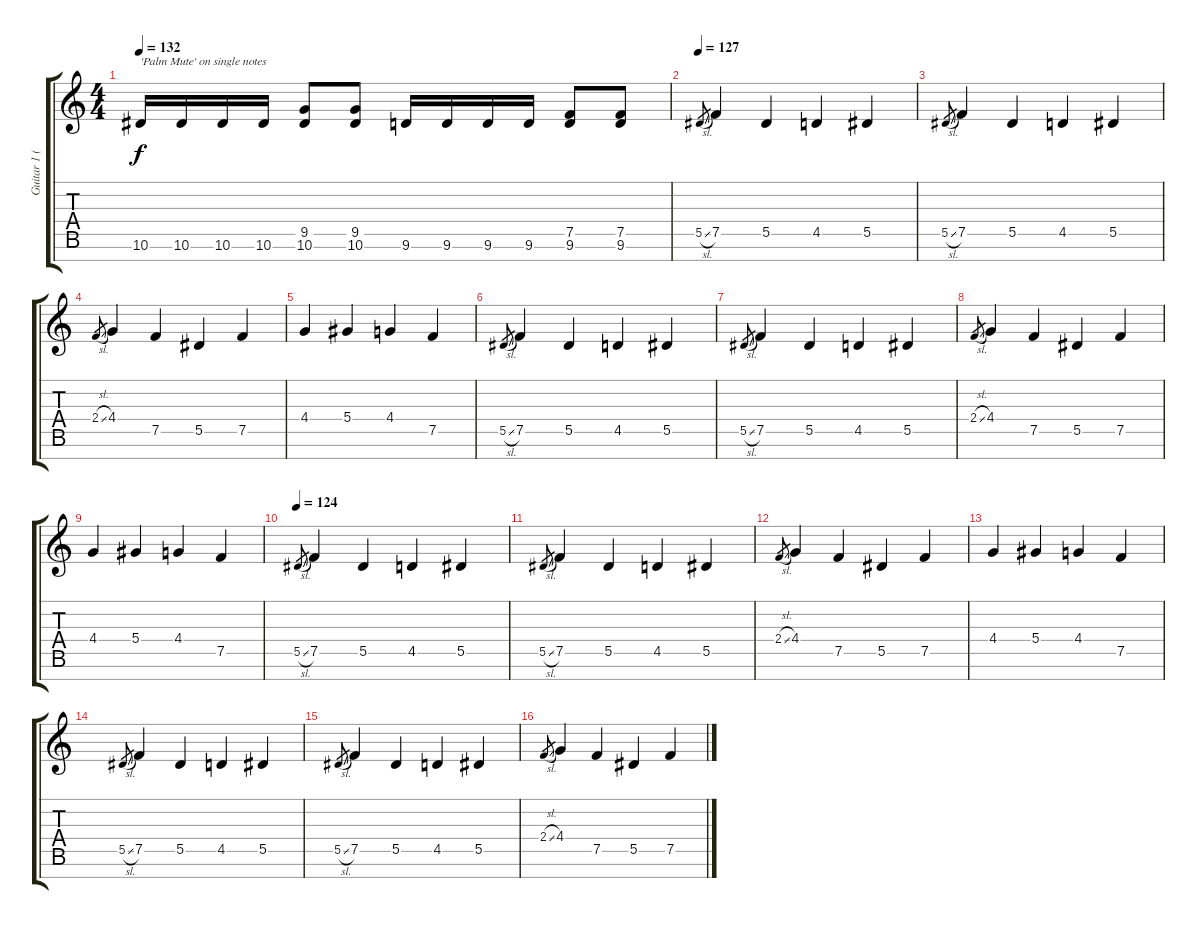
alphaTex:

\track ("Guitar 1 (7 strings)" "Guitar 1 (") {instrument distortionguitar}
\staff {score tabs}
\tuning (F4 C4 G3 Eb3 Bb2 F2 C2) {hide}
\ts (4 4)
\tempo 132
\clef g2
\ks c
10.6.16{txt "'Palm Mute' on single notes" dy f} 10.6.16 10.6.16 10.6.16 (9.5 10.6).8 (9.5 10.6).8 9.6.16 9.6.16 9.6.16 9.6.16 (7.5 9.6).8 (7.5 9.6).8 |
\tempo 127
5.5{sl}.8{gr} 7.5.4{volume 16 balance 8} 5.5.4 4.5.4 5.5.4 |
5.5{sl}.8{gr} 7.5.4 5.5.4 4.5.4 5.5.4 |
2.4{sl}.8{gr} 4.4.4 7.5.4 5.5.4 7.5.4 |
4.4.4 5.4.4 4.4.4 7.5.4 |
5.5{sl}.8{gr} 7.5.4 5.5.4 4.5.4 5.5.4 |
5.5{sl}.8{gr} 7.5.4 5.5.4 4.5.4 5.5.4 |
2.4{sl}.8{gr} 4.4.4 7.5.4 5.5.4 7.5.4 |
4.4.4 5.4.4 4.4.4 7.5.4 |
\tempo 124
5.5{sl}.8{gr} 7.5.4{volume 16 balance 4} 5.5.4 4.5.4 5.5.4 |
5.5{sl}.8{gr} 7.5.4 5.5.4 4.5.4 5.5.4 |
2.4{sl}.8{gr} 4.4.4 7.5.4 5.5.4 7.5.4 |
4.4.4 5.4.4 4.4.4 7.5.4 |
5.5{sl}.8{gr} 7.5.4 5.5.4 4.5.4 5.5.4 |
5.5{sl}.8{gr} 7.5.4 5.5.4 4.5.4 5.5.4 |
2.4{sl}.8{gr} 4.4.4 7.5.4 5.5.4 7.5.4
